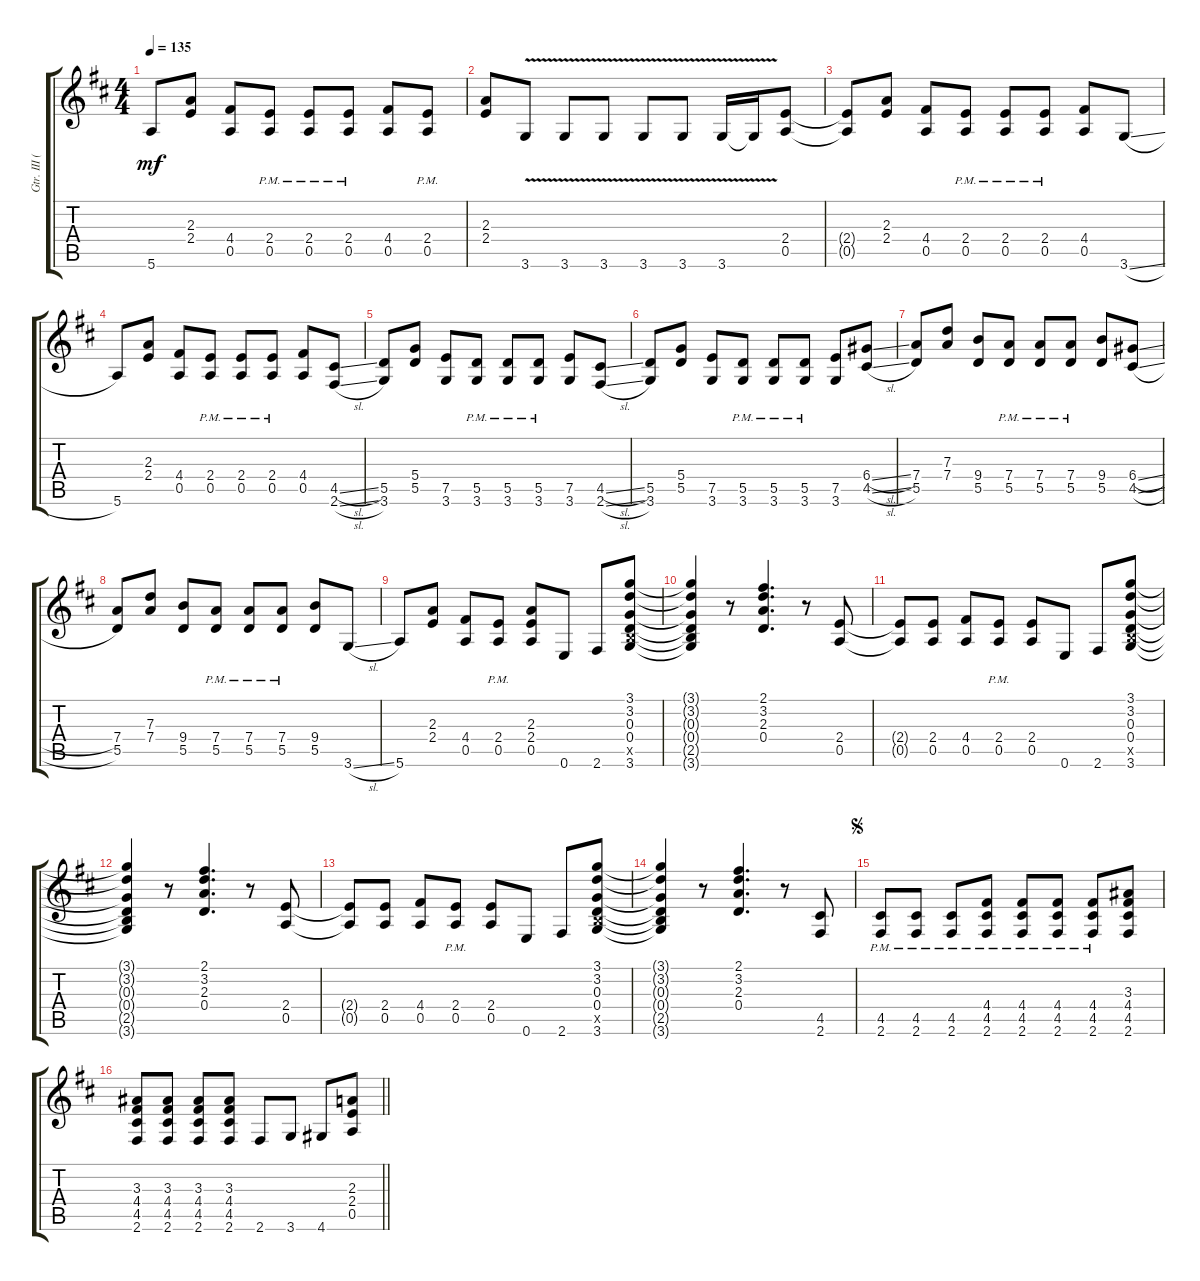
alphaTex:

\track ("Gtr. III (rhy.)" "Gtr. III (") {instrument overdrivenguitar}
\staff {score tabs}
\tuning (E4 B3 G3 D3 A2 E2) {hide}
\ts (4 4)
\tempo 135
\clef g2
\ks d
5.6.8{dy mf} (2.3 2.4).8 (4.4 0.5).8 (2.4{pm} 0.5{pm}).8 (2.4{pm} 0.5{pm}).8 (2.4{pm} 0.5{pm}).8 (4.4 0.5).8 (2.4{pm} 0.5{pm}).8 |
(2.3 2.4).8 3.6{v}.8 3.6{v}.8 3.6{v}.8 3.6{v}.8 3.6{v}.8 3.6{v}.16 3.6{v t}.16 (2.4 0.5).8 |
(2.4{t} 0.5{t}).8 (2.3 2.4).8 (4.4 0.5).8 (2.4{pm} 0.5{pm}).8 (2.4{pm} 0.5{pm}).8 (2.4{pm} 0.5{pm}).8 (4.4 0.5).8 3.6{sl}.8 |
5.6.8 (2.3 2.4).8 (4.4 0.5).8 (2.4{pm} 0.5{pm}).8 (2.4{pm} 0.5{pm}).8 (2.4{pm} 0.5{pm}).8 (4.4 0.5).8 (4.5{sl} 2.6{sl}).8 |
(5.5 3.6).8 (5.4 5.5).8 (7.5 3.6).8 (5.5{pm} 3.6{pm}).8 (5.5{pm} 3.6{pm}).8 (5.5{pm} 3.6{pm}).8 (7.5 3.6).8 (4.5{sl} 2.6{sl}).8 |
(5.5 3.6).8 (5.4 5.5).8 (7.5 3.6).8 (5.5{pm} 3.6{pm}).8 (5.5{pm} 3.6{pm}).8 (5.5{pm} 3.6{pm}).8 (7.5 3.6).8 (6.4{sl} 4.5{sl}).8 |
(7.4 5.5).8 (7.3 7.4).8 (9.4 5.5).8 (7.4{pm} 5.5{pm}).8 (7.4{pm} 5.5{pm}).8 (7.4{pm} 5.5{pm}).8 (9.4 5.5).8 (6.4{sl} 4.5{sl}).8 |
(7.4 5.5).8 (7.3 7.4).8 (9.4 5.5).8 (7.4{pm} 5.5{pm}).8 (7.4{pm} 5.5{pm}).8 (7.4{pm} 5.5{pm}).8 (9.4 5.5).8 3.6{sl}.8 |
5.6.8 (2.3 2.4).8 (4.4 0.5).8 (2.4{pm} 0.5{pm}).8 (2.3 2.4 0.5).8 0.6.8 2.6.8 (3.1 3.2 0.3 0.4 2.5{x} 3.6).8 |
(3.1{t} 3.2{t} 0.3{t} 0.4{t} 2.5{t} 3.6{t}).4 r.8 (2.1 3.2 2.3 0.4).4{d} r.8 (2.4 0.5).8 |
(2.4{t} 0.5{t}).8 (2.4 0.5).8 (4.4 0.5).8 (2.4{pm} 0.5{pm}).8 (2.4 0.5).8 0.6.8 2.6.8 (3.1 3.2 0.3 0.4 2.5{x} 3.6).8 |
(3.1{t} 3.2{t} 0.3{t} 0.4{t} 2.5{t} 3.6{t}).4 r.8 (2.1 3.2 2.3 0.4).4{d} r.8 (2.4 0.5).8 |
(2.4{t} 0.5{t}).8 (2.4 0.5).8 (4.4 0.5).8 (2.4{pm} 0.5{pm}).8 (2.4 0.5).8 0.6.8 2.6.8 (3.1 3.2 0.3 0.4 2.5{x} 3.6).8 |
(3.1{t} 3.2{t} 0.3{t} 0.4{t} 2.5{t} 3.6{t}).4 r.8 (2.1 3.2 2.3 0.4).4{d} r.8 (4.5 2.6).8 |
\jump segno
(4.5{pm} 2.6{pm}).8 (4.5{pm} 2.6{pm}).8 (4.5{pm} 2.6{pm}).8 (4.4{pm} 4.5{pm} 2.6{pm}).8 (4.4{pm} 4.5{pm} 2.6{pm}).8 (4.4{pm} 4.5{pm} 2.6{pm}).8 (4.4{pm} 4.5{pm} 2.6{pm}).8 (3.3 4.4 4.5 2.6).8 |
\barLineRight lightlight
(3.3 4.4 4.5 2.6).8 (3.3 4.4 4.5 2.6).8 (3.3 4.4 4.5 2.6).8 (3.3 4.4 4.5 2.6).8 2.6.8 3.6.8 4.6.8 (2.3 2.4 0.5).8
